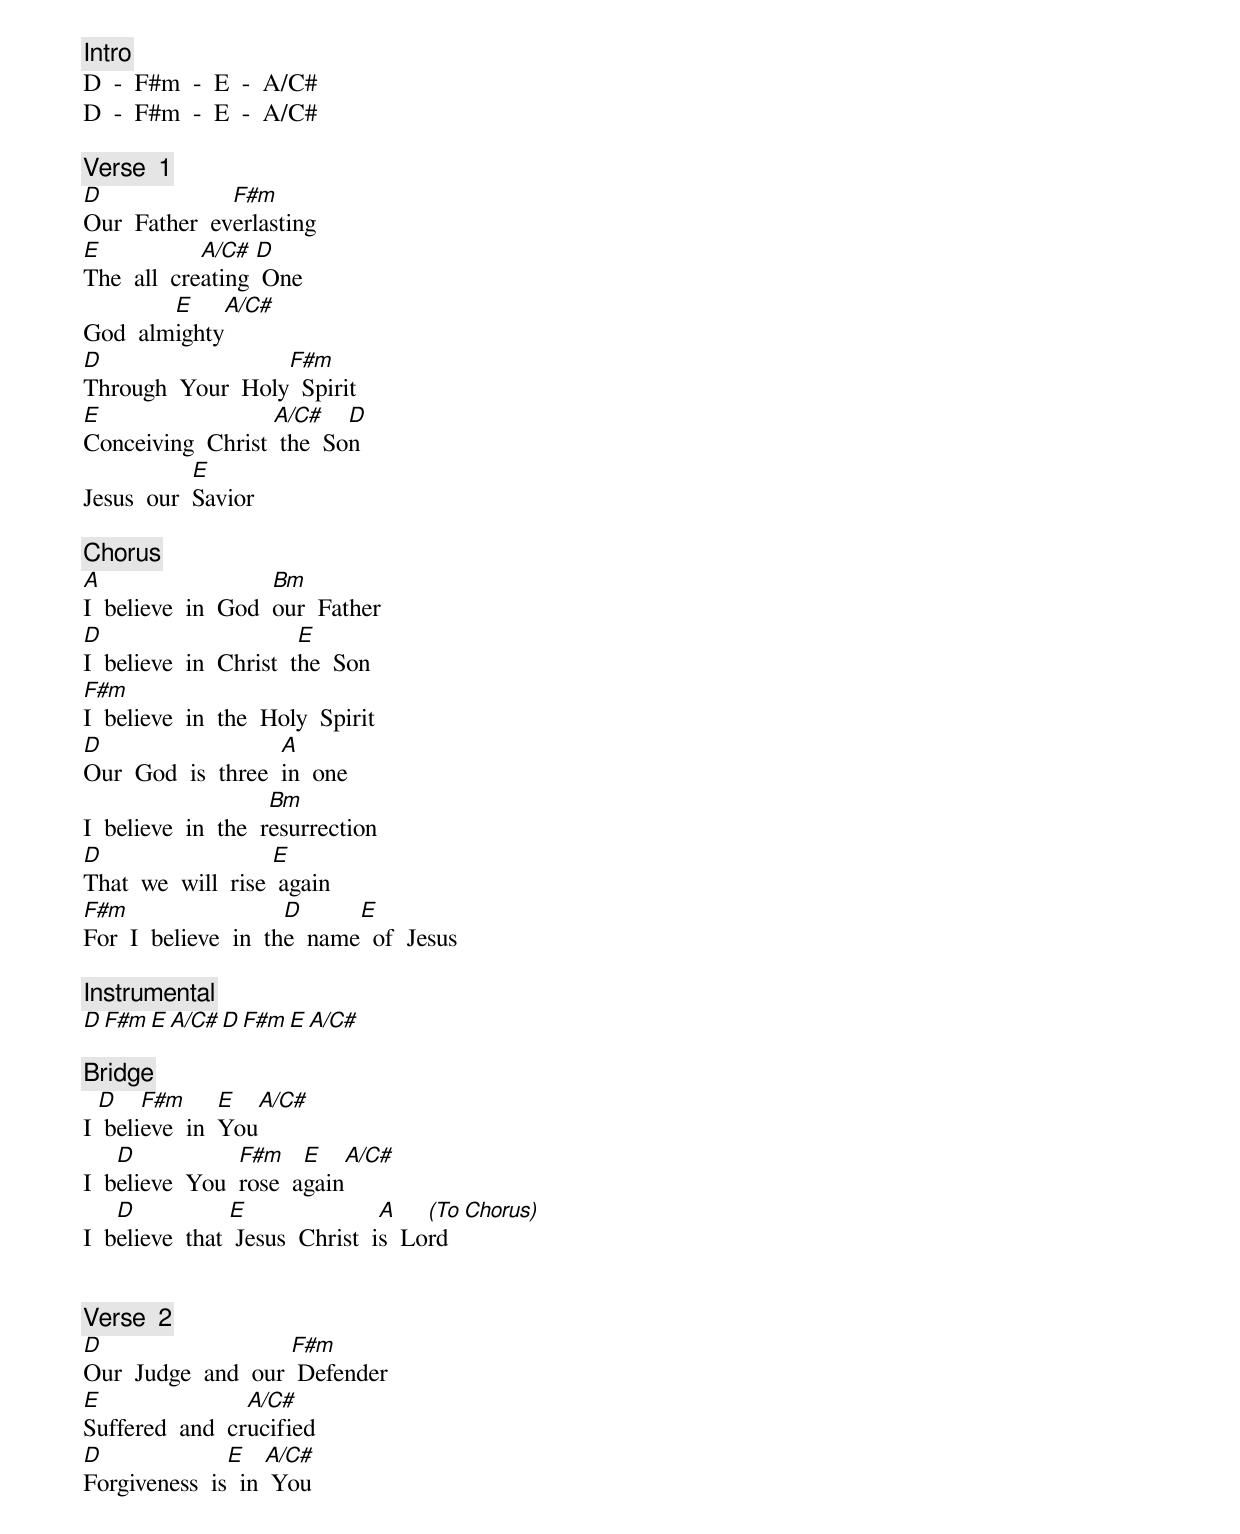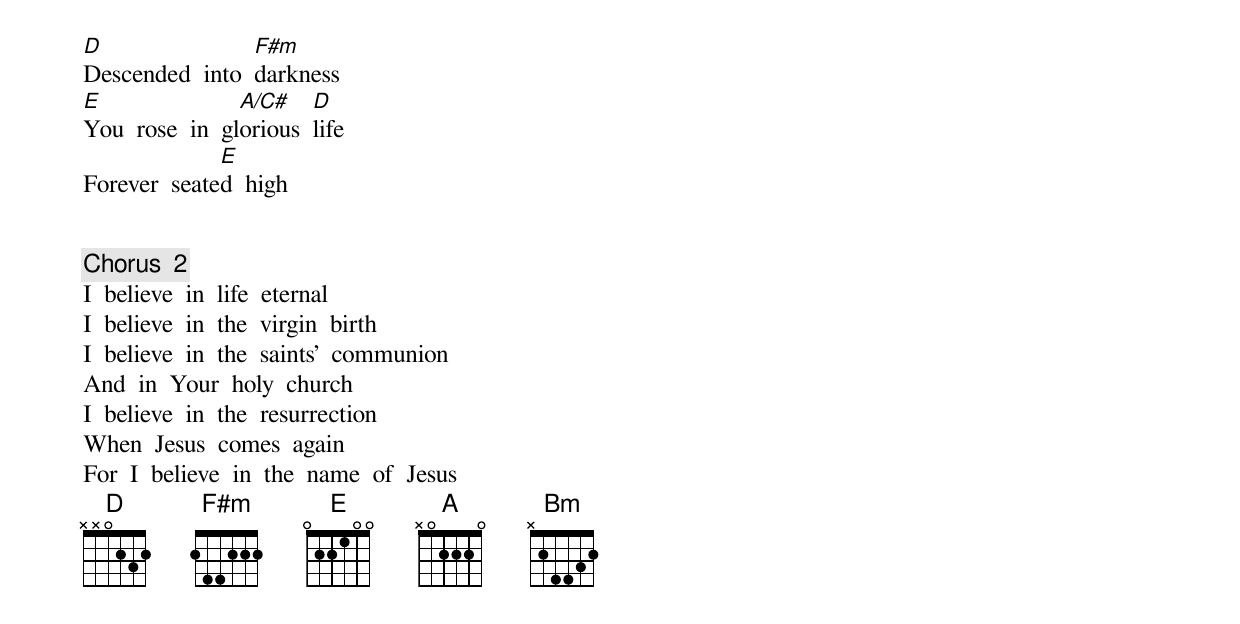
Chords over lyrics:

[Intro]
D  -  F#m  -  E  -  A/C#
D  -  F#m  -  E  -  A/C#

[Verse  1]
D              F#m
Our  Father  everlasting
E            A/C#  D
The  all  creating  One
        E    A/C#
God  almighty
D                  F#m
Through  Your  Holy  Spirit
E                  A/C#    D
Conceiving  Christ  the  Son
            E
Jesus  our  Savior

[Chorus]
A                    Bm
I  believe  in  God  our  Father
D                        E
I  believe  in  Christ  the  Son
F#m
I  believe  in  the  Holy  Spirit
D                    A
Our  God  is  three  in  one
                      Bm
I  believe  in  the  resurrection
D                    E
That  we  will  rise  again
F#m                    D      E
For  I  believe  in  the  name  of  Jesus

[Instrumental]
D      F#m     E     A/C#    D     F#m     E   A/C#

[Bridge]
  D    F#m      E    A/C#
I  believe  in  You
    D            F#m    E    A/C#
I  believe  You  rose  again
    D            E                A    (To  Chorus)
I  believe  that  Jesus  Christ  is  Lord


[Verse  2]
D                    F#m
Our  Judge  and  our  Defender
E                A/C#
Suffered  and  crucified
D              E    A/C#
Forgiveness  is  in  You
D                F#m
Descended  into  darkness
E                A/C#    D
You  rose  in  glorious  life
              E
Forever  seated  high


[Chorus  2]
I  believe  in  life  eternal
I  believe  in  the  virgin  birth
I  believe  in  the  saints'  communion
And  in  Your  holy  church
I  believe  in  the  resurrection
When  Jesus  comes  again
For  I  believe  in  the  name  of  Jesus
